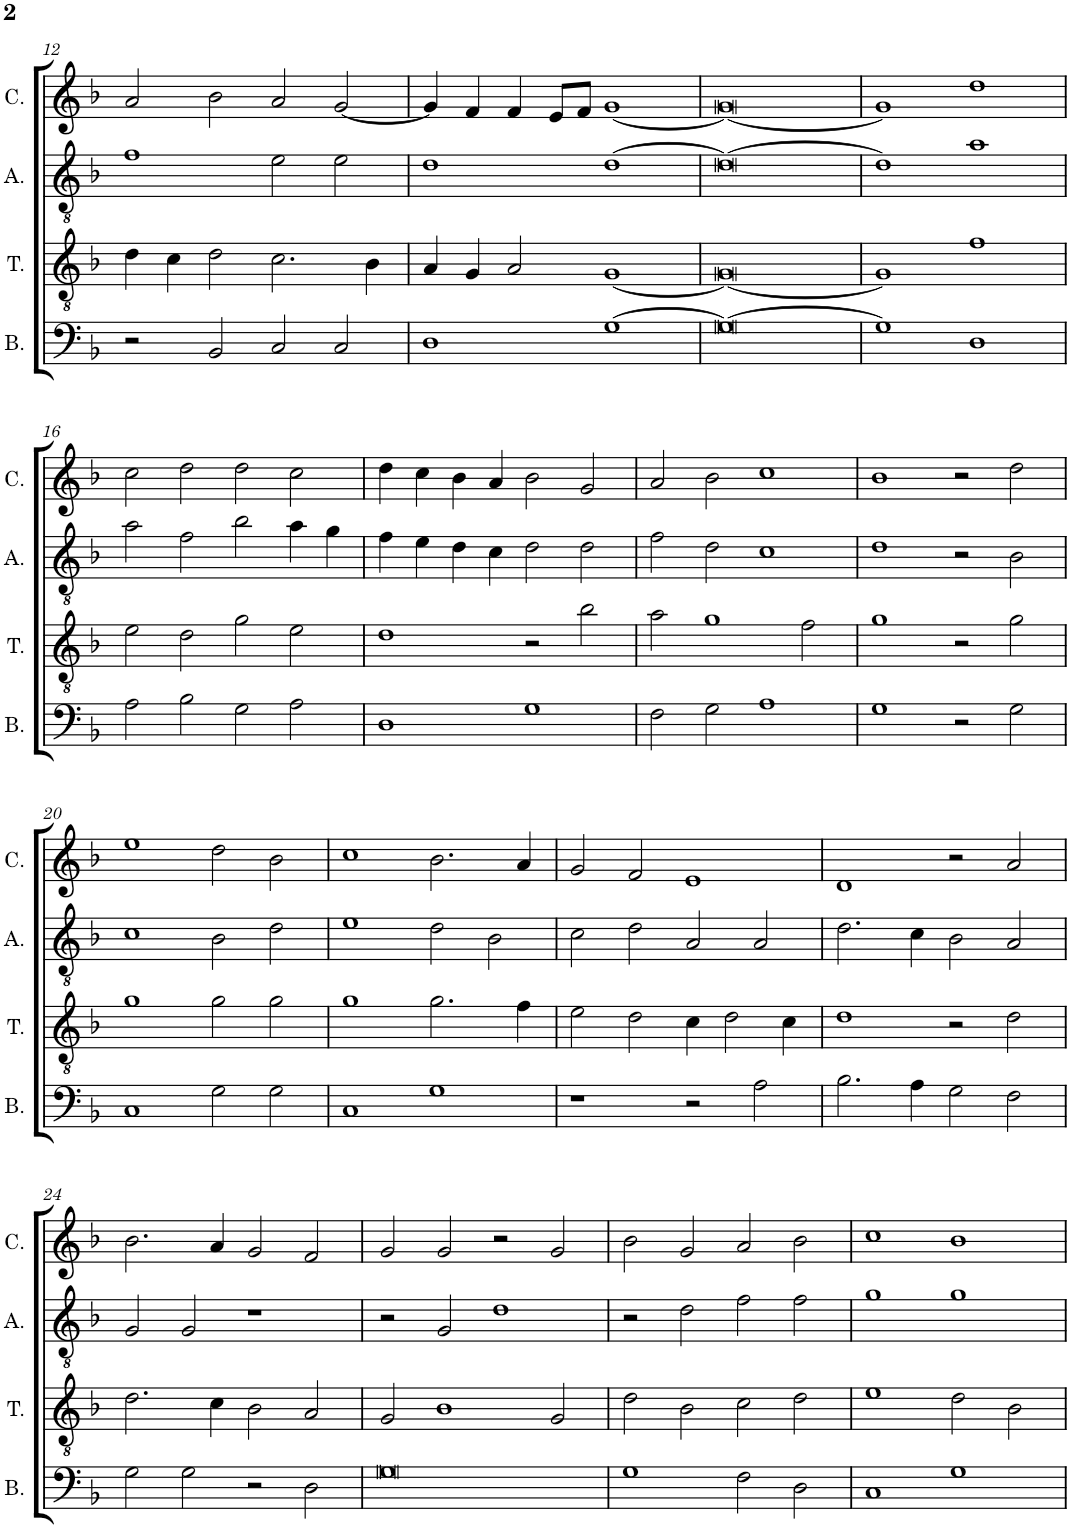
**kern	**kern	**kern	**kern
*part4	*part3	*part2	*part1
*staff4	*staff3	*staff2	*staff1
*I"Bassus	*I"Tenor	*I"Altus	*I"Cantus
*I'B.	*I'T.	*I'A.	*I'C.
!!LO:PB:g=z
*clefF4	*clefGv2	*clefGv2	*clefG2
*k[b-]	*k[b-]	*k[b-]	*k[b-]
*M2/1	*M2/1	*M2/1	*M2/1
=12	=12	=12	=12
2r	4d\	1f	2a/
.	4c\	.	.
2BB-/	2d\	.	2b-\
2C/	2.c\	2e\	2a/
2C/	.	2e\	[2g/
.	4B-\	.	.
=13	=13	=13	=13
1D	4A/	1d	4g/]
.	4G/	.	4f/
.	2A/	.	4f/
.	.	.	8e/L
.	.	.	8f/J
[1G	[1G	[1d	[1g
=14	=14	=14	=14
0G_	0G_	0d_	0g_
=15	=15	=15	=15
1G]	1G]	1d]	1g]
1D	1f	1a	1dd
!!LO:LB:g=z
=16	=16	=16	=16
2A\	2e\	2a\	2cc\
2B-\	2d\	2f\	2dd\
2G\	2g\	2b-\	2dd\
2A\	2e\	4a\	2cc\
.	.	4g\	.
=17	=17	=17	=17
1D	1d	4f\	4dd\
.	.	4e\	4cc\
.	.	4d\	4b-\
.	.	4c\	4a/
1G	2r	2d\	2b-\
.	2b-\	2d\	2g/
=18	=18	=18	=18
2F\	2a\	2f\	2a/
2G\	1g	2d\	2b-\
1A	.	1c	1cc
.	2f\	.	.
=19	=19	=19	=19
1G	1g	1d	1b-
2r	2r	2r	2r
2G\	2g\	2B-\	2dd\
!!LO:LB:g=z
=20	=20	=20	=20
1C	1g	1c	1ee
2G\	2g\	2B-\	2dd\
2G\	2g\	2d\	2b-\
=21	=21	=21	=21
1C	1g	1e	1cc
1G	2.g\	2d\	2.b-\
.	.	2B-\	.
.	4f\	.	4a/
=22	=22	=22	=22
1r	2e\	2c\	2g/
.	2d\	2d\	2f/
2r	4c\	2A/	1e
.	2d\	.	.
2A\	.	2A/	.
.	4c\	.	.
=23	=23	=23	=23
2.B-\	1d	2.d\	1d
4A\	.	4c\	.
2G\	2r	2B-\	2r
2F\	2d\	2A/	2a/
!!LO:LB:g=z
=24	=24	=24	=24
2G\	2.d\	2G/	2.b-\
2G\	.	2G/	.
.	4c\	.	4a/
2r	2B-\	1r	2g/
2D\	2A/	.	2f/
=25	=25	=25	=25
0G	2G/	2r	2g/
.	1B-	2G/	2g/
.	.	1d	2r
.	2G/	.	2g/
=26	=26	=26	=26
1G	2d\	2r	2b-\
.	2B-\	2d\	2g/
2F\	2c\	2f\	2a/
2D\	2d\	2f\	2b-\
=27	=27	=27	=27
1C	1e	1g	1cc
1G	2d\	1g	1b-
.	2B-\	.	.
=	=	=	=
*-	*-	*-	*-
